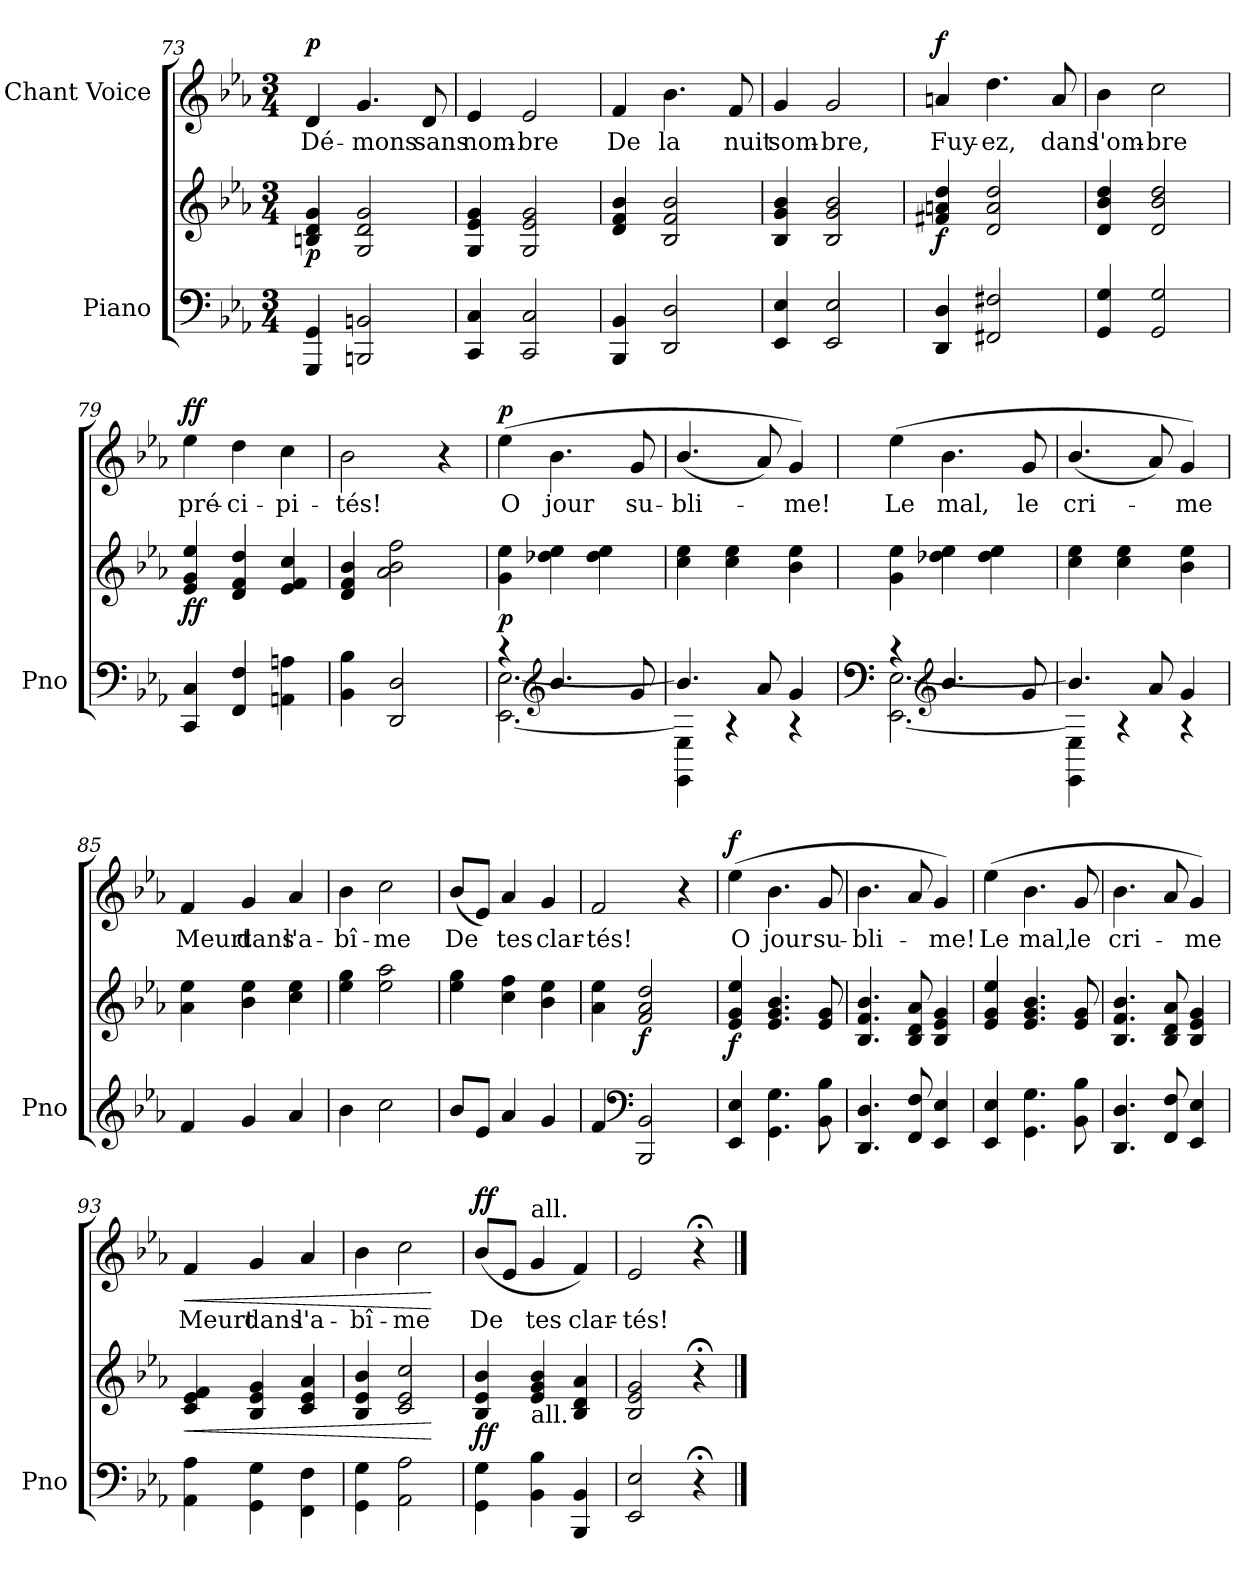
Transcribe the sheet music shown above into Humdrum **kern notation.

**kern	**kern	**dynam	**kern	**text	**dynam
*part2	*part2	*part2	*part1	*part1	*part1
*staff3	*staff2	*staff2/3	*staff1	*staff1	*staff1
*I"Piano	*	*	*I"Chant Voice	*	*
*I'Pno	*	*	*	*	*
*clefF4	*clefG2	*	*clefG2	*	*
*k[b-e-a-]	*k[b-e-a-]	*	*k[b-e-a-]	*	*
*M3/4	*M3/4	*	*M3/4	*	*
=73	=73	=73	=73	=73	=73
!	!	!LO:DY:b	!	!LO:LY:b	!LO:DY:a
4GGG/ 4GG/	4Bn/ 4d/ 4g/	p	4d/	Dé-	p
!	!	!	!	!LO:LY:b	!
2BBBn/ 2BBn/	2G/ 2d/ 2g/	.	4.g/	-mons	.
!	!	!	!	!LO:LY:b	!
.	.	.	8d/	sans	.
=74	=74	=74	=74	=74	=74
!	!	!	!	!LO:LY:b	!
4CC/ 4C/	4G/ 4e-/ 4g/	.	4e-/	nom-	.
!	!	!	!	!LO:LY:b	!
2CC/ 2C/	2G/ 2e-/ 2g/	.	2e-/	-bre	.
!!LO:PB:g=z
=75	=75	=75	=75	=75	=75
!	!	!LO:DY:b	!	!LO:LY:b	!
!	!	!LO:DY:n=1:b	!	!	!LO:DY:a
!	!	!	!	!	!LO:DY:n=1:a
4BBB-/ 4BB-/	4d/ 4f/ 4b-/	other-dynamics f	4f/	De	other-dynamics f
!	!	!	!	!LO:LY:b	!
2DD/ 2D/	2B-/ 2f/ 2b-/	.	4.b-\	la	.
!	!	!	!	!LO:LY:b	!
.	.	.	8f/	nuit	.
=76	=76	=76	=76	=76	=76
!	!	!	!	!LO:LY:b	!
4EE-/ 4E-/	4B-/ 4g/ 4b-/	.	4g/	som-	.
!	!	!	!	!LO:LY:b	!
2EE-/ 2E-/	2B-/ 2g/ 2b-/	.	2g/	-bre,	.
=77	=77	=77	=77	=77	=77
!	!	!LO:DY:b	!	!LO:LY:b	!LO:DY:a
4DD/ 4D/	4f#X/ 4an/ 4dd/	f	4an/	Fuy-	f
!	!	!	!	!LO:LY:b	!
2FF#X/ 2F#X/	2d/ 2a/ 2dd/	.	4.dd\	-ez,	.
!	!	!	!	!LO:LY:b	!
.	.	.	8a/	dans	.
=78	=78	=78	=78	=78	=78
!	!	!	!	!LO:LY:b	!
4GG/ 4G/	4d/ 4b-/ 4dd/	.	4b-\	l'om-	.
!	!	!	!	!LO:LY:b	!
2GG/ 2G/	2d/ 2b-/ 2dd/	.	2cc\	-bre	.
=79	=79	=79	=79	=79	=79
!	!	!LO:DY:b	!	!LO:LY:b	!LO:DY:a
4CC/ 4C/	4e-/ 4g/ 4ee-/	ff	4ee-\	pré-	ff
!	!	!	!	!LO:LY:b	!
4FF/ 4F/	4d/ 4f/ 4dd/	.	4dd\	-ci-	.
!	!	!	!	!LO:LY:b	!
4AAn\ 4An\	4e-/ 4f/ 4cc/	.	4cc\	-pi-	.
=80	=80	=80	=80	=80	=80
!	!	!	!	!LO:LY:b	!
4BB-\ 4B-\	4d/ 4f/ 4b-/	.	2b-\	-tés!	.
2DD/ 2D/	2a-\ 2b-\ 2ff\	.	.	.	.
.	.	.	4r	.	.
!!LO:LB:g=z
=81	=81	=81	=81	=81	=81
*^	*	*	*	*	*
!	!	!	!LO:DY:b	!	!LO:LY:b	!LO:DY:a
4r	[2.EE-\ [>2.E-\	4g\ 4ee-\	p	(4ee-\	O	p
*clefG2	*	*	*	*	*	*
!	!	!	!	!	!LO:LY:b	!
4.b-/	.	4dd-X\ 4ee-\	.	4.b-\	jour	.
.	.	4dd-\ 4ee-\	.	.	.	.
!	!	!	!	!	!LO:LY:b	!
8g/	.	.	.	8g/	su-	.
=82	=82	=82	=82	=82	=82	=82
!	!	!	!	!	!LO:LY:b	!
4.b-/	4EE-\] 4E-\]	4cc\ 4ee-\	.	(4.b-/	-bli-	.
.	4r	4cc\ 4ee-\	.	.	.	.
8a-/	.	.	.	8a-/)	.	.
!	!	!	!	!	!LO:LY:b	!
4g/	4r	4b-\ 4ee-\	.	4g/)	-me!	.
=83	=83	=83	=83	=83	=83	=83
*clefF4	*	*	*	*	*	*
!	!	!	!	!	!LO:LY:b	!
4r	[2.EE-\ [>2.E-\	4g\ 4ee-\	.	(4ee-\	Le	.
*clefG2	*	*	*	*	*	*
!	!	!	!	!	!LO:LY:b	!
4.b-/	.	4dd-X\ 4ee-\	.	4.b-\	mal,	.
.	.	4dd-\ 4ee-\	.	.	.	.
!	!	!	!	!	!LO:LY:b	!
8g/	.	.	.	8g/	le	.
=84	=84	=84	=84	=84	=84	=84
!	!	!	!	!	!LO:LY:b	!
4.b-/	4EE-\] 4E-\]	4cc\ 4ee-\	.	(4.b-/	cri-	.
.	4r	4cc\ 4ee-\	.	.	.	.
8a-/	.	.	.	8a-/)	.	.
!	!	!	!	!	!LO:LY:b	!
4g/	4r	4b-\ 4ee-\	.	4g/)	-me	.
=85	=85	=85	=85	=85	=85	=85
!	!	!	!	!	!LO:LY:b	!
*v	*v	*	*	*	*	*
4f/	4a-\ 4ee-\	.	4f/	Meurt	.
!	!	!	!	!LO:LY:b	!
4g/	4b-\ 4ee-\	.	4g/	dans	.
!	!	!	!	!LO:LY:b	!
4a-/	4cc\ 4ee-\	.	4a-/	l'a-	.
=86	=86	=86	=86	=86	=86
!	!	!	!	!LO:LY:b	!
4b-\	4ee-\ 4gg\	.	4b-\	-bî-	.
!	!	!	!	!LO:LY:b	!
2cc\	2ee-\ 2aa-\	.	2cc\	-me	.
!!LO:LB:g=z
=87	=87	=87	=87	=87	=87
!	!	!	!	!LO:LY:b	!
8b-/L	4ee-\ 4gg\	.	(8b-/L	De	.
8e-/J	.	.	8e-/J)	.	.
!	!	!	!	!LO:LY:b	!
4a-/	4cc\ 4ff\	.	4a-/	tes	.
!	!	!	!	!LO:LY:b	!
4g/	4b-\ 4ee-\	.	4g/	clar-	.
=88	=88	=88	=88	=88	=88
!	!	!	!	!LO:LY:b	!
4f/	4a-\ 4ee-\	.	2f/	-tés!	.
*clefF4	*	*	*	*	*
!	!	!LO:DY:b	!	!	!
2BBB-/ 2BB-/	2f/ 2a-/ 2dd/	f	.	.	.
.	.	.	4r	.	.
=89	=89	=89	=89	=89	=89
!	!	!LO:DY:b	!	!LO:LY:b	!LO:DY:a
4EE-/ 4E-/	4e-/ 4g/ 4ee-/	f	(4ee-\	O	f
!	!	!	!	!LO:LY:b	!
4.GG\ 4.G\	4.e-/ 4.g/ 4.b-/	.	4.b-\	jour	.
!	!	!	!	!LO:LY:b	!
8BB-\ 8B-\	8e-/ 8g/	.	8g/	su-	.
=90	=90	=90	=90	=90	=90
!	!	!	!	!LO:LY:b	!
4.DD/ 4.D/	4.B-/ 4.f/ 4.b-/	.	4.b-\	-bli-	.
8FF/ 8F/	8B-/ 8d/ 8a-/	.	8a-/	.	.
!	!	!	!	!LO:LY:b	!
4EE-/ 4E-/	4B-/ 4e-/ 4g/	.	4g/)	-me!	.
=91	=91	=91	=91	=91	=91
!	!	!	!	!LO:LY:b	!
4EE-/ 4E-/	4e-/ 4g/ 4ee-/	.	(4ee-\	Le	.
!	!	!	!	!LO:LY:b	!
4.GG\ 4.G\	4.e-/ 4.g/ 4.b-/	.	4.b-\	mal,	.
!	!	!	!	!LO:LY:b	!
8BB-\ 8B-\	8e-/ 8g/	.	8g/	le	.
!!LO:LB:g=z
=92	=92	=92	=92	=92	=92
!	!	!	!	!LO:LY:b	!
4.DD/ 4.D/	4.B-/ 4.f/ 4.b-/	.	4.b-\	cri-	.
8FF/ 8F/	8B-/ 8d/ 8a-/	.	8a-/	.	.
!	!	!	!	!LO:LY:b	!
4EE-/ 4E-/	4B-/ 4e-/ 4g/	.	4g/)	-me	.
=93	=93	=93	=93	=93	=93
!	!	!LO:HP:b	!	!LO:LY:b	!LO:HP:b
4AA-\ 4A-\	4c/ 4e-/ 4f/	<	4f/	Meurt	<
!	!	!	!	!LO:LY:b	!
4GG\ 4G\	4B-/ 4e-/ 4g/	.	4g/	dans	.
!	!	!	!	!LO:LY:b	!
4FF\ 4F\	4c/ 4e-/ 4a-/	.	4a-/	l'a-	.
=94	=94	=94	=94	=94	=94
!	!	!	!	!LO:LY:b	!
4GG\ 4G\	4B-/ 4e-/ 4b-/	.	4b-\	-bî-	.
!	!	!	!	!LO:LY:b	!
2AA-\ 2A-\	2c/ 2e-/ 2cc/	.	2cc\	-me	.
.	.	[	.	.	[
=95	=95	=95	=95	=95	=95
!	!	!LO:DY:b	!	!LO:LY:b	!LO:DY:a
4GG\ 4G\	4B-/ 4e-/ 4b-/	ff	(8b-/L	De	ff
.	.	.	8e-/J	.	.
!	!	!	!LO:TX:a:t=all.	!	!
!	!LO:TX:b:t=all.	!	!	!	!
!	!	!	!	!LO:LY:b	!
4BB-\ 4B-\	4e-/ 4g/ 4b-/	.	4g/	tes	.
!	!	!	!	!LO:LY:b	!
4BBB-/ 4BB-/	4B-/ 4d/ 4a-/	.	4f/)	clar-	.
=96	=96	=96	=96	=96	=96
!	!	!	!	!LO:LY:b	!
2EE-/ 2E-/	2B-/ 2e-/ 2g/	.	2e-/	-tés!	.
4r;<	4r;<	.	4r;<	.	.
==	==	==	==	==	==
*-	*-	*-	*-	*-	*-
